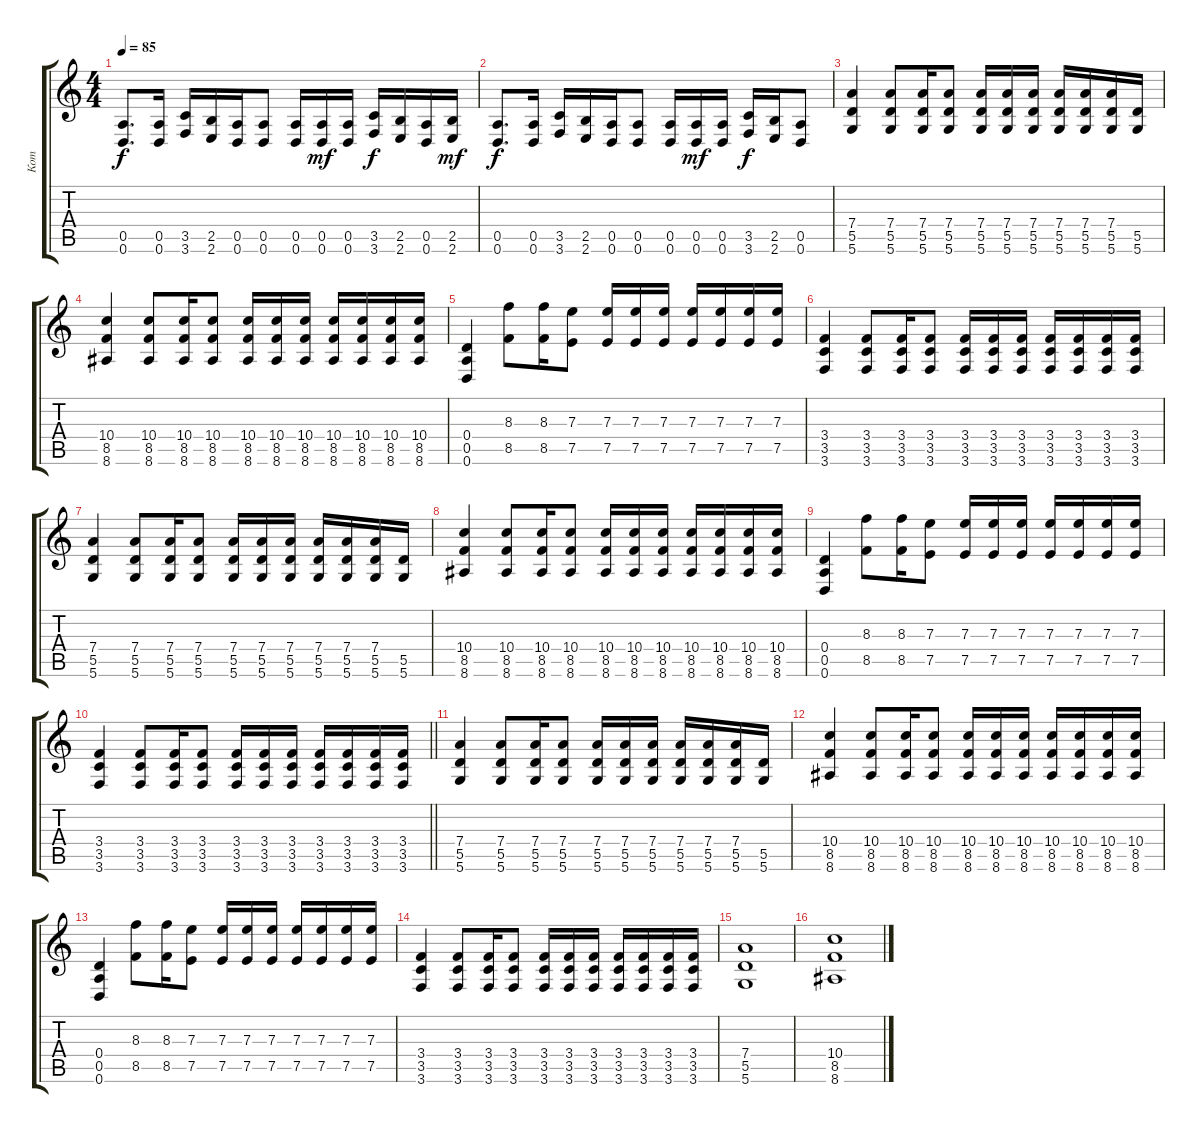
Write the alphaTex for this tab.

\track ("Кот" "Кот") {instrument distortionguitar}
\staff {score tabs}
\tuning (E4 A3 A3 D3 A2 D2) {hide}
\ts (4 4)
\tempo 85
\clef g2
\ks c
(0.5 0.6).8{d dy f} (0.5 0.6).16 (3.5 3.6).16 (2.5 2.6).16 (0.5 0.6).16 (0.5 0.6).8 (0.5 0.6).16 (0.5 0.6).16{dy mf} (0.5 0.6).16 (3.5 3.6).16{dy f} (2.5 2.6).16 (0.5 0.6).16 (2.5 2.6).16{dy mf} |
(0.5 0.6).8{d dy f} (0.5 0.6).16 (3.5 3.6).16 (2.5 2.6).16 (0.5 0.6).16 (0.5 0.6).8 (0.5 0.6).16 (0.5 0.6).16{dy mf} (0.5 0.6).16 (3.5 3.6).16{dy f} (2.5 2.6).16 (0.5 0.6).8 |
(7.4 5.5 5.6).4 (7.4 5.5 5.6).8 (7.4 5.5 5.6).16 (7.4 5.5 5.6).8 (7.4 5.5 5.6).16 (7.4 5.5 5.6).16 (7.4 5.5 5.6).16 (7.4 5.5 5.6).16 (7.4 5.5 5.6).16 (7.4 5.5 5.6).16 (5.5 5.6).16 |
(10.4 8.5 8.6).4 (10.4 8.5 8.6).8 (10.4 8.5 8.6).16 (10.4 8.5 8.6).8 (10.4 8.5 8.6).16 (10.4 8.5 8.6).16 (10.4 8.5 8.6).16 (10.4 8.5 8.6).16 (10.4 8.5 8.6).16 (10.4 8.5 8.6).16 (10.4 8.5 8.6).16 |
(0.4 0.5 0.6).4 (8.3 8.5).8 (8.3 8.5).16 (7.3 7.5).8 (7.3 7.5).16 (7.3 7.5).16 (7.3 7.5).16 (7.3 7.5).16 (7.3 7.5).16 (7.3 7.5).16 (7.3 7.5).16 |
(3.4 3.5 3.6).4 (3.4 3.5 3.6).8 (3.4 3.5 3.6).16 (3.4 3.5 3.6).8 (3.4 3.5 3.6).16 (3.4 3.5 3.6).16 (3.4 3.5 3.6).16 (3.4 3.5 3.6).16 (3.4 3.5 3.6).16 (3.4 3.5 3.6).16 (3.4 3.5 3.6).16 |
(7.4 5.5 5.6).4 (7.4 5.5 5.6).8 (7.4 5.5 5.6).16 (7.4 5.5 5.6).8 (7.4 5.5 5.6).16 (7.4 5.5 5.6).16 (7.4 5.5 5.6).16 (7.4 5.5 5.6).16 (7.4 5.5 5.6).16 (7.4 5.5 5.6).16 (5.5 5.6).16 |
(10.4 8.5 8.6).4 (10.4 8.5 8.6).8 (10.4 8.5 8.6).16 (10.4 8.5 8.6).8 (10.4 8.5 8.6).16 (10.4 8.5 8.6).16 (10.4 8.5 8.6).16 (10.4 8.5 8.6).16 (10.4 8.5 8.6).16 (10.4 8.5 8.6).16 (10.4 8.5 8.6).16 |
(0.4 0.5 0.6).4 (8.3 8.5).8 (8.3 8.5).16 (7.3 7.5).8 (7.3 7.5).16 (7.3 7.5).16 (7.3 7.5).16 (7.3 7.5).16 (7.3 7.5).16 (7.3 7.5).16 (7.3 7.5).16 |
\barLineRight lightlight
(3.4 3.5 3.6).4 (3.4 3.5 3.6).8 (3.4 3.5 3.6).16 (3.4 3.5 3.6).8 (3.4 3.5 3.6).16 (3.4 3.5 3.6).16 (3.4 3.5 3.6).16 (3.4 3.5 3.6).16 (3.4 3.5 3.6).16 (3.4 3.5 3.6).16 (3.4 3.5 3.6).16 |
(7.4 5.5 5.6).4 (7.4 5.5 5.6).8 (7.4 5.5 5.6).16 (7.4 5.5 5.6).8 (7.4 5.5 5.6).16 (7.4 5.5 5.6).16 (7.4 5.5 5.6).16 (7.4 5.5 5.6).16 (7.4 5.5 5.6).16 (7.4 5.5 5.6).16 (5.5 5.6).16 |
(10.4 8.5 8.6).4 (10.4 8.5 8.6).8 (10.4 8.5 8.6).16 (10.4 8.5 8.6).8 (10.4 8.5 8.6).16 (10.4 8.5 8.6).16 (10.4 8.5 8.6).16 (10.4 8.5 8.6).16 (10.4 8.5 8.6).16 (10.4 8.5 8.6).16 (10.4 8.5 8.6).16 |
(0.4 0.5 0.6).4 (8.3 8.5).8 (8.3 8.5).16 (7.3 7.5).8 (7.3 7.5).16 (7.3 7.5).16 (7.3 7.5).16 (7.3 7.5).16 (7.3 7.5).16 (7.3 7.5).16 (7.3 7.5).16 |
(3.4 3.5 3.6).4 (3.4 3.5 3.6).8 (3.4 3.5 3.6).16 (3.4 3.5 3.6).8 (3.4 3.5 3.6).16 (3.4 3.5 3.6).16 (3.4 3.5 3.6).16 (3.4 3.5 3.6).16 (3.4 3.5 3.6).16 (3.4 3.5 3.6).16 (3.4 3.5 3.6).16 |
(7.4 5.5 5.6).1 |
(10.4 8.5 8.6).1
